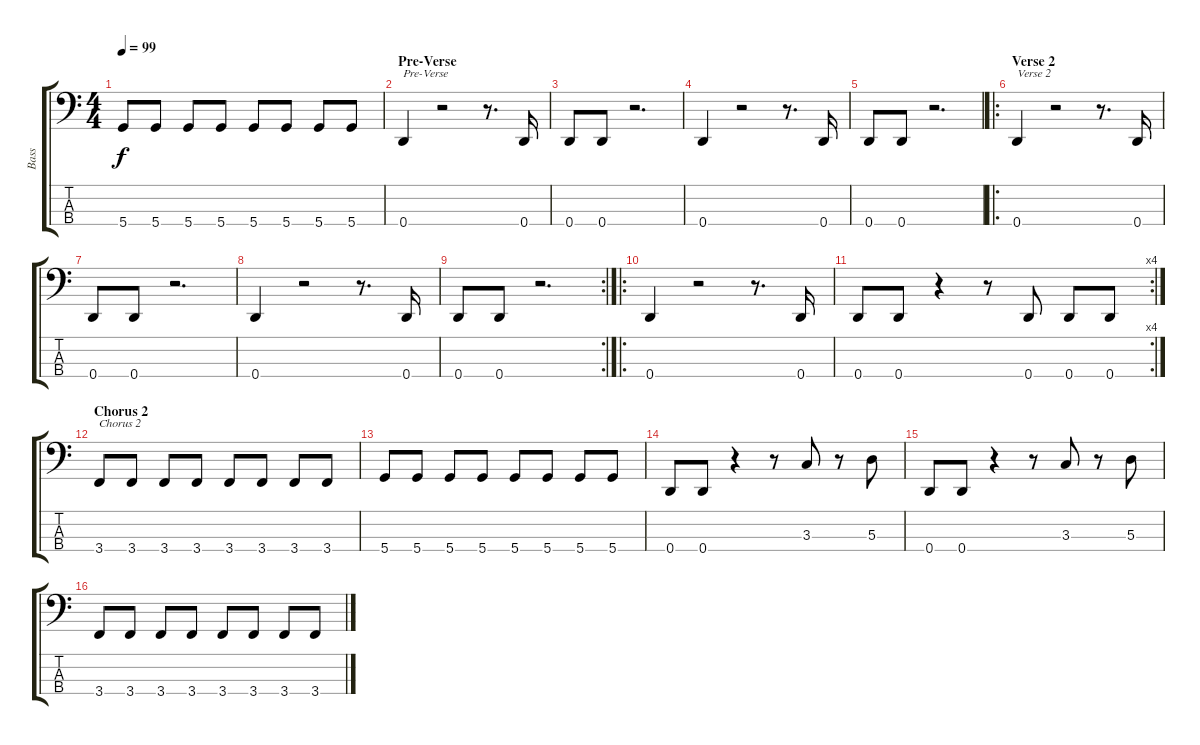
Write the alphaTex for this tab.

\track ("Bass" "Bass") {instrument electricbassfinger}
\staff {score tabs}
\tuning (G2 D2 A1 D1) {hide}
\ts (4 4)
\tempo 99
\clef f4
\ks c
5.4.8{dy f} 5.4.8 5.4.8 5.4.8 5.4.8 5.4.8 5.4.8 5.4.8 |
\section ("" "Pre-Verse")
0.4.4{txt "Pre-Verse"} r.2 r.8{d} 0.4.16 |
0.4.8 0.4.8 r.2{d} |
0.4.4 r.2 r.8{d} 0.4.16 |
0.4.8 0.4.8 r.2{d} |
\ro
\section ("" "Verse 2")
0.4.4{txt "Verse 2"} r.2 r.8{d} 0.4.16 |
0.4.8 0.4.8 r.2{d} |
0.4.4 r.2 r.8{d} 0.4.16 |
\rc 2
0.4.8 0.4.8 r.2{d} |
\ro
0.4.4 r.2 r.8{d} 0.4.16 |
\rc 4
0.4.8 0.4.8 r.4 r.8 0.4.8 0.4.8 0.4.8 |
\section ("" "Chorus 2")
3.4.8{txt "Chorus 2"} 3.4.8 3.4.8 3.4.8 3.4.8 3.4.8 3.4.8 3.4.8 |
5.4.8 5.4.8 5.4.8 5.4.8 5.4.8 5.4.8 5.4.8 5.4.8 |
0.4.8 0.4.8 r.4 r.8 3.3.8 r.8 5.3.8 |
0.4.8 0.4.8 r.4 r.8 3.3.8 r.8 5.3.8 |
3.4.8 3.4.8 3.4.8 3.4.8 3.4.8 3.4.8 3.4.8 3.4.8
